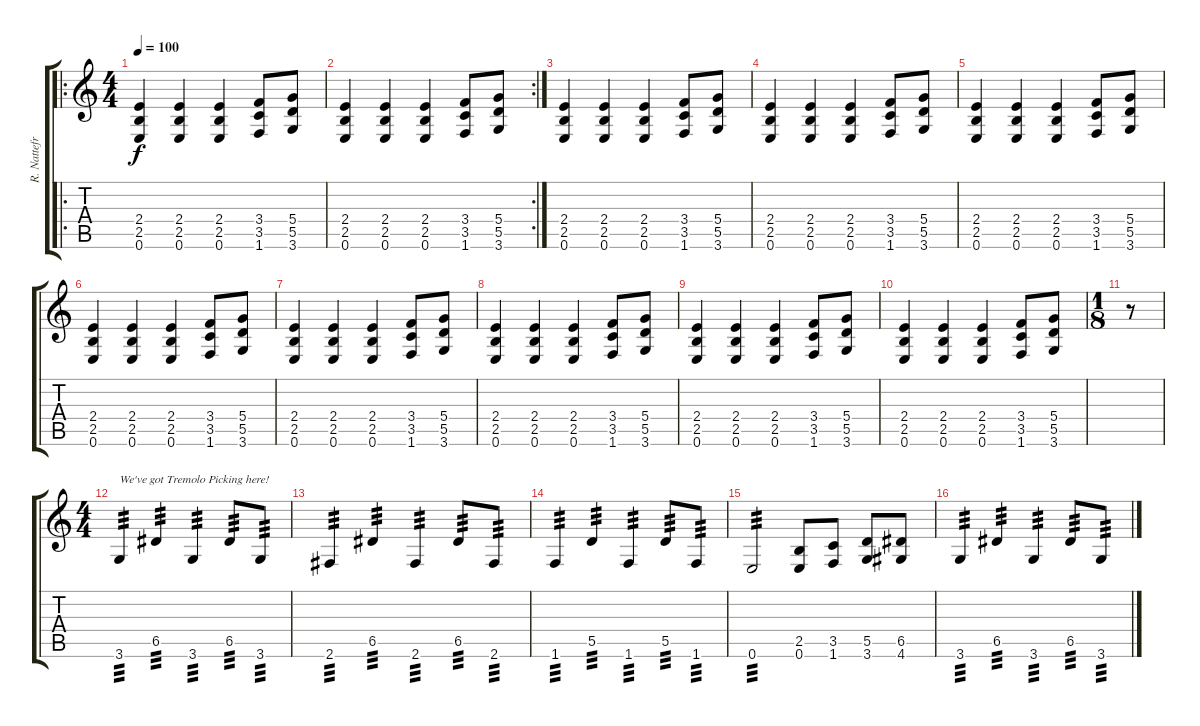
\track ("R. Nattefrost" "R. Nattefr") {instrument distortionguitar}
\staff {score tabs}
\tuning (E4 B3 G3 D3 A2 E2) {hide}
\ro
\ts (4 4)
\tempo 100
\clef g2
\ks c
(2.4 2.5 0.6).4{dy f volume 11 balance 8} (2.4 2.5 0.6).4 (2.4 2.5 0.6).4 (3.4 3.5 1.6).8 (5.4 5.5 3.6).8 |
\rc 2
(2.4 2.5 0.6).4 (2.4 2.5 0.6).4 (2.4 2.5 0.6).4 (3.4 3.5 1.6).8 (5.4 5.5 3.6).8 |
(2.4 2.5 0.6).4 (2.4 2.5 0.6).4 (2.4 2.5 0.6).4 (3.4 3.5 1.6).8 (5.4 5.5 3.6).8 |
(2.4 2.5 0.6).4 (2.4 2.5 0.6).4 (2.4 2.5 0.6).4 (3.4 3.5 1.6).8 (5.4 5.5 3.6).8 |
(2.4 2.5 0.6).4 (2.4 2.5 0.6).4 (2.4 2.5 0.6).4 (3.4 3.5 1.6).8 (5.4 5.5 3.6).8 |
(2.4 2.5 0.6).4 (2.4 2.5 0.6).4 (2.4 2.5 0.6).4 (3.4 3.5 1.6).8 (5.4 5.5 3.6).8 |
(2.4 2.5 0.6).4 (2.4 2.5 0.6).4 (2.4 2.5 0.6).4 (3.4 3.5 1.6).8 (5.4 5.5 3.6).8 |
(2.4 2.5 0.6).4 (2.4 2.5 0.6).4 (2.4 2.5 0.6).4 (3.4 3.5 1.6).8 (5.4 5.5 3.6).8 |
(2.4 2.5 0.6).4 (2.4 2.5 0.6).4 (2.4 2.5 0.6).4 (3.4 3.5 1.6).8 (5.4 5.5 3.6).8 |
(2.4 2.5 0.6).4 (2.4 2.5 0.6).4 (2.4 2.5 0.6).4 (3.4 3.5 1.6).8 (5.4 5.5 3.6).8 |
\ts (1 8)
r.8{volume 13 balance 0} |
\ts (4 4)
3.6.4{txt "We've got Tremolo Picking here!" tp 3} 6.5.4{tp 3} 3.6.4{tp 3} 6.5.8{tp 3} 3.6.8{tp 3} |
2.6.4{tp 3} 6.5.4{tp 3} 2.6.4{tp 3} 6.5.8{tp 3} 2.6.8{tp 3} |
1.6.4{tp 3} 5.5.4{tp 3} 1.6.4{tp 3} 5.5.8{tp 3} 1.6.8{tp 3} |
0.6.2{tp 3} (2.5 0.6).8 (3.5 1.6).8 (5.5 3.6).8 (6.5 4.6).8 |
3.6.4{tp 3} 6.5.4{tp 3} 3.6.4{tp 3} 6.5.8{tp 3} 3.6.8{tp 3}
